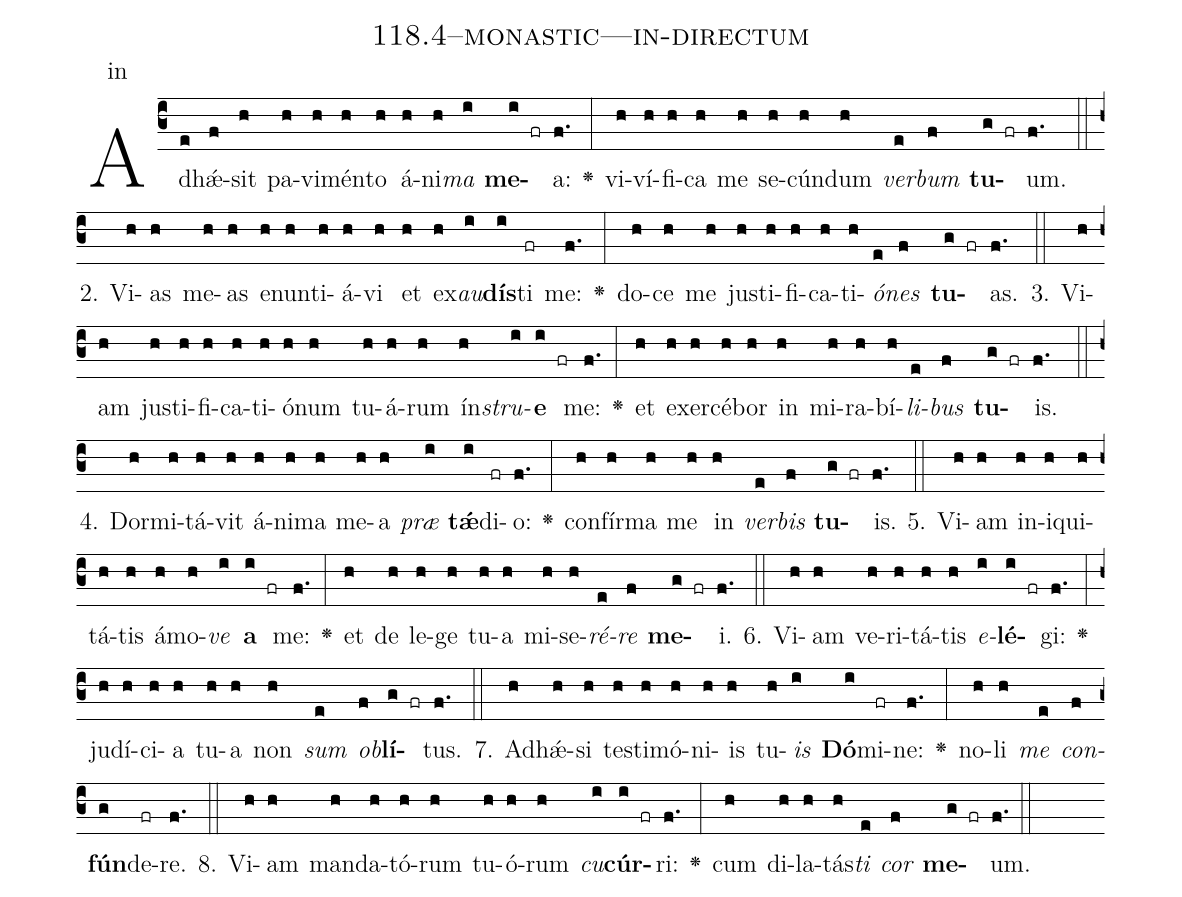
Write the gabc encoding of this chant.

name: 118.4--monastic---in-directum;
annotation: in;
%%
(c3)Ad(e)hǽ(f)sit(h) pa(h)vi(h)mén(h)to(h) á(h)ni(h)<i>ma</i>(i) <b>me</b>(i fr)a:(f.) <v>\greheightstar</v>(:) vi(h)ví(h)fi(h)ca(h) me(h) se(h)cún(h)dum(h) <i>ver</i>(e)<i>bum</i>(f) <b>tu</b>(g fr)um.(f.) (::)
2. Vi(h)as(h) me(h)as(h) e(h)nun(h)ti(h)á(h)vi(h) et(h) ex(h)<i>au</i>(i)<b>dís</b>(i)ti(fr) me:(f.) <v>\greheightstar</v>(:) do(h)ce(h) me(h) jus(h)ti(h)fi(h)ca(h)ti(h)<i>ó</i>(e)<i>nes</i>(f) <b>tu</b>(g fr)as.(f.) (::)
3. Vi(h)am(h) jus(h)ti(h)fi(h)ca(h)ti(h)ó(h)num(h) tu(h)á(h)rum(h) ín(h)<i>stru</i>(i)<b>e</b>(i fr) me:(f.) <v>\greheightstar</v>(:) et(h) ex(h)er(h)cé(h)bor(h) in(h) mi(h)ra(h)bí(h)<i>li</i>(e)<i>bus</i>(f) <b>tu</b>(g fr)is.(f.) (::)
4. Dor(h)mi(h)tá(h)vit(h) á(h)ni(h)ma(h) me(h)a(h) <i>præ</i>(i) <b>tǽ</b>(i)di(fr)o:(f.) <v>\greheightstar</v>(:) con(h)fír(h)ma(h) me(h) in(h) <i>ver</i>(e)<i>bis</i>(f) <b>tu</b>(g fr)is.(f.) (::)
5. Vi(h)am(h) in(h)i(h)qui(h)tá(h)tis(h) á(h)mo(h)<i>ve</i>(i) <b>a</b>(i fr) me:(f.) <v>\greheightstar</v>(:) et(h) de(h) le(h)ge(h) tu(h)a(h) mi(h)se(h)<i>ré</i>(e)<i>re</i>(f) <b>me</b>(g fr)i.(f.) (::)
6. Vi(h)am(h) ve(h)ri(h)tá(h)tis(h) <i>e</i>(i)<b>lé</b>(i fr)gi:(f.) <v>\greheightstar</v>(:) ju(h)dí(h)ci(h)a(h) tu(h)a(h) non(h) <i>sum</i>(e) <i>ob</i>(f)<b>lí</b>(g fr)tus.(f.) (::)
7. Ad(h)hǽ(h)si(h) tes(h)ti(h)mó(h)ni(h)is(h) tu(h)<i>is</i>(i) <b>Dó</b>(i)mi(fr)ne:(f.) <v>\greheightstar</v>(:) no(h)li(h) <i>me</i>(e) <i>con</i>(f)<b>fún</b>(g)de(fr)re.(f.) (::)
8. Vi(h)am(h) man(h)da(h)tó(h)rum(h) tu(h)ó(h)rum(h) <i>cu</i>(i)<b>cúr</b>(i fr)ri:(f.) <v>\greheightstar</v>(:) cum(h) di(h)la(h)tás(h)<i>ti</i>(e) <i>cor</i>(f) <b>me</b>(g fr)um.(f.) (::)
